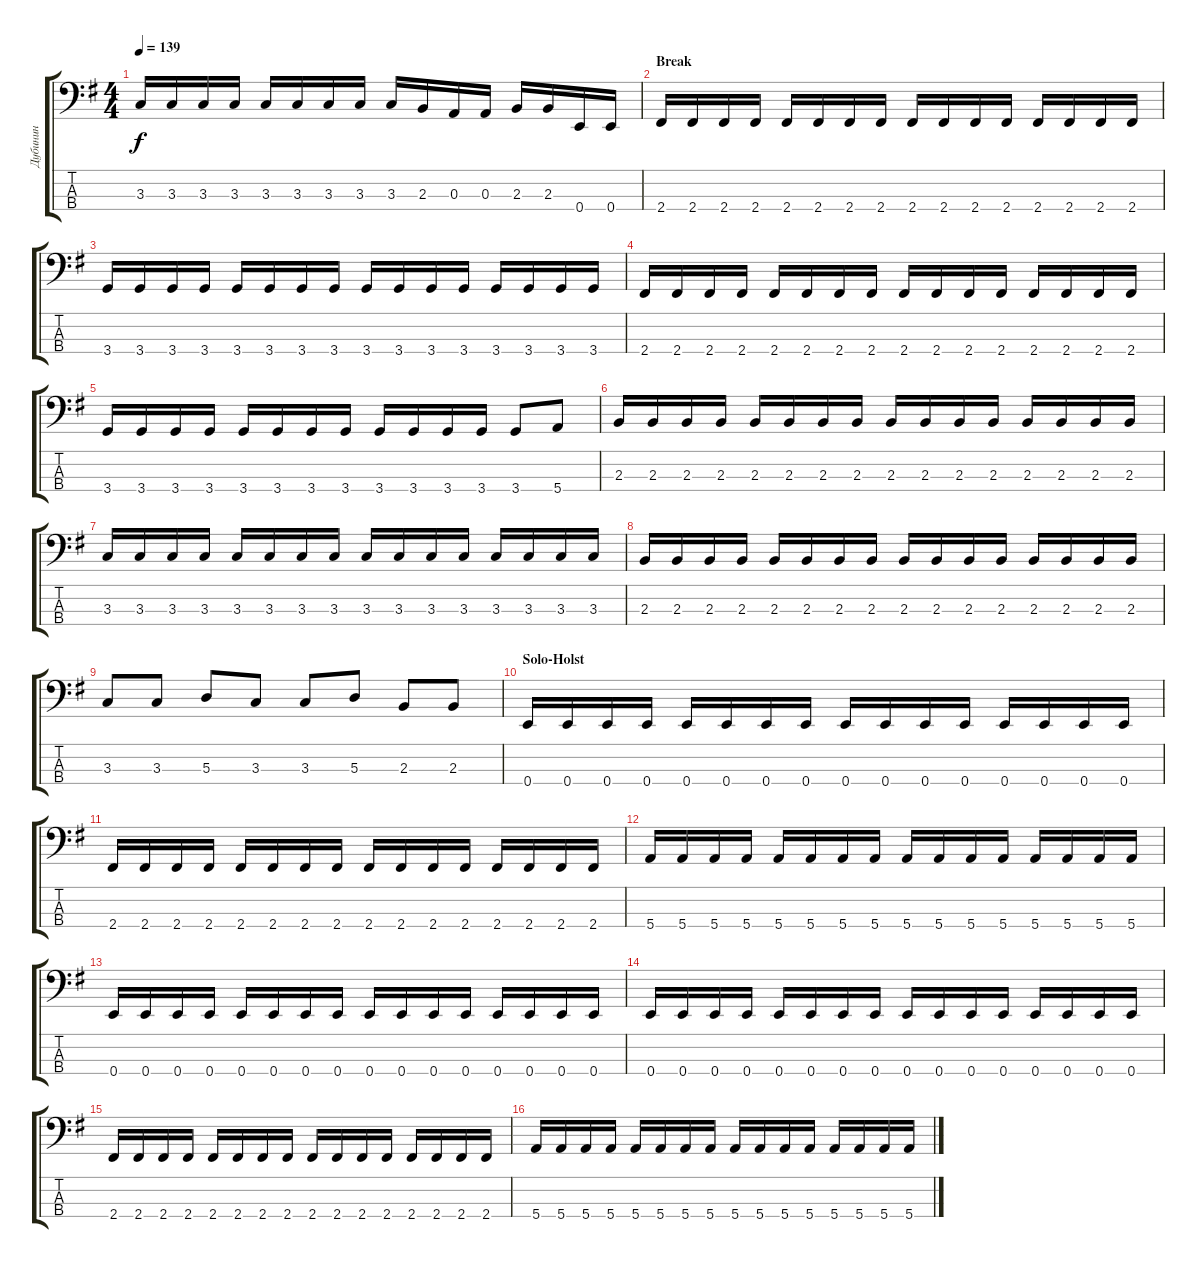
\track ("Дубинин" "Дубинин") {instrument electricbasspick}
\staff {score tabs}
\tuning (G2 D2 A1 E1) {hide}
\ts (4 4)
\tempo 139
\clef f4
\ks eminor
3.3.16{dy f} 3.3.16 3.3.16 3.3.16 3.3.16 3.3.16 3.3.16 3.3.16 3.3.16 2.3.16 0.3.16 0.3.16 2.3.16 2.3.16 0.4.16 0.4.16 |
\section ("" "Break")
2.4.16 2.4.16 2.4.16 2.4.16 2.4.16 2.4.16 2.4.16 2.4.16 2.4.16 2.4.16 2.4.16 2.4.16 2.4.16 2.4.16 2.4.16 2.4.16 |
3.4.16 3.4.16 3.4.16 3.4.16 3.4.16 3.4.16 3.4.16 3.4.16 3.4.16 3.4.16 3.4.16 3.4.16 3.4.16 3.4.16 3.4.16 3.4.16 |
2.4.16 2.4.16 2.4.16 2.4.16 2.4.16 2.4.16 2.4.16 2.4.16 2.4.16 2.4.16 2.4.16 2.4.16 2.4.16 2.4.16 2.4.16 2.4.16 |
3.4.16 3.4.16 3.4.16 3.4.16 3.4.16 3.4.16 3.4.16 3.4.16 3.4.16 3.4.16 3.4.16 3.4.16 3.4.8 5.4.8 |
2.3.16 2.3.16 2.3.16 2.3.16 2.3.16 2.3.16 2.3.16 2.3.16 2.3.16 2.3.16 2.3.16 2.3.16 2.3.16 2.3.16 2.3.16 2.3.16 |
3.3.16 3.3.16 3.3.16 3.3.16 3.3.16 3.3.16 3.3.16 3.3.16 3.3.16 3.3.16 3.3.16 3.3.16 3.3.16 3.3.16 3.3.16 3.3.16 |
2.3.16 2.3.16 2.3.16 2.3.16 2.3.16 2.3.16 2.3.16 2.3.16 2.3.16 2.3.16 2.3.16 2.3.16 2.3.16 2.3.16 2.3.16 2.3.16 |
3.3.8 3.3.8 5.3.8 3.3.8 3.3.8 5.3.8 2.3.8 2.3.8 |
\section ("" "Solo-Holst")
0.4.16 0.4.16 0.4.16 0.4.16 0.4.16 0.4.16 0.4.16 0.4.16 0.4.16 0.4.16 0.4.16 0.4.16 0.4.16 0.4.16 0.4.16 0.4.16 |
2.4.16 2.4.16 2.4.16 2.4.16 2.4.16 2.4.16 2.4.16 2.4.16 2.4.16 2.4.16 2.4.16 2.4.16 2.4.16 2.4.16 2.4.16 2.4.16 |
5.4.16 5.4.16 5.4.16 5.4.16 5.4.16 5.4.16 5.4.16 5.4.16 5.4.16 5.4.16 5.4.16 5.4.16 5.4.16 5.4.16 5.4.16 5.4.16 |
0.4.16 0.4.16 0.4.16 0.4.16 0.4.16 0.4.16 0.4.16 0.4.16 0.4.16 0.4.16 0.4.16 0.4.16 0.4.16 0.4.16 0.4.16 0.4.16 |
0.4.16 0.4.16 0.4.16 0.4.16 0.4.16 0.4.16 0.4.16 0.4.16 0.4.16 0.4.16 0.4.16 0.4.16 0.4.16 0.4.16 0.4.16 0.4.16 |
2.4.16 2.4.16 2.4.16 2.4.16 2.4.16 2.4.16 2.4.16 2.4.16 2.4.16 2.4.16 2.4.16 2.4.16 2.4.16 2.4.16 2.4.16 2.4.16 |
5.4.16 5.4.16 5.4.16 5.4.16 5.4.16 5.4.16 5.4.16 5.4.16 5.4.16 5.4.16 5.4.16 5.4.16 5.4.16 5.4.16 5.4.16 5.4.16
